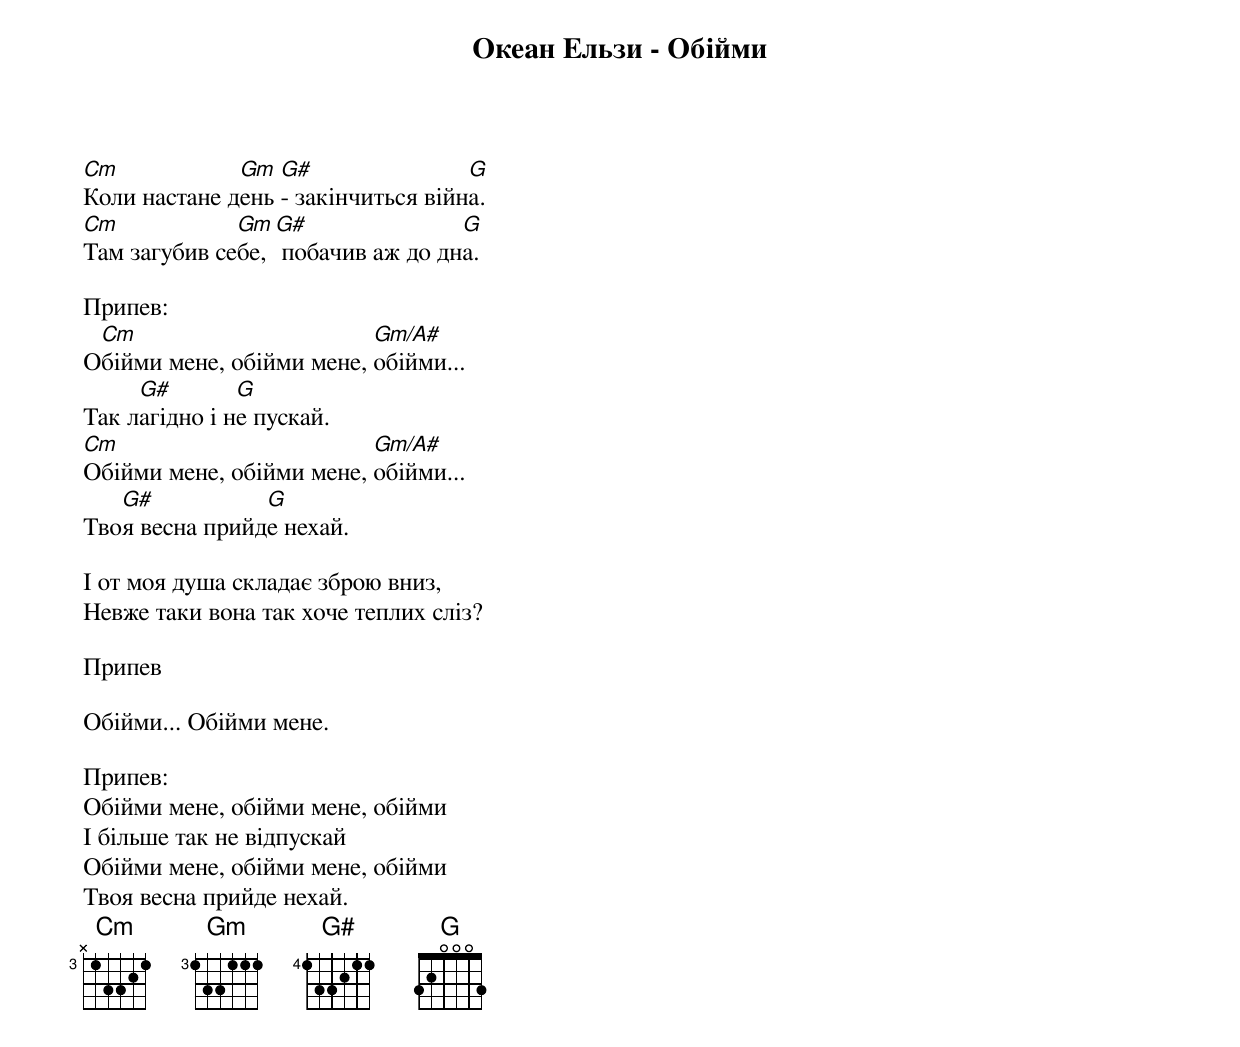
Океан Ельзи - Обійми

Cm            Gm  G#                G
Коли настане день - закінчиться війна.
Cm            Gm G#               G
Там загубив себе, побачив аж до дна.

Припев:
 Cm                       Gm/A#
Обійми мене, обійми мене, обійми...
     G#        G
Так лагідно і не пускай.
Cm                        Gm/A#
Обійми мене, обійми мене, обійми...
   G#           G
Твоя весна прийде нехай.

І от моя душа складає зброю вниз,
Невже таки вона так хоче теплих сліз?

Припев

Обійми... Обійми мене.

Припев:
Обійми мене, обійми мене, обійми
І більше так не відпускай
Обійми мене, обійми мене, обійми
Твоя весна прийде нехай.
